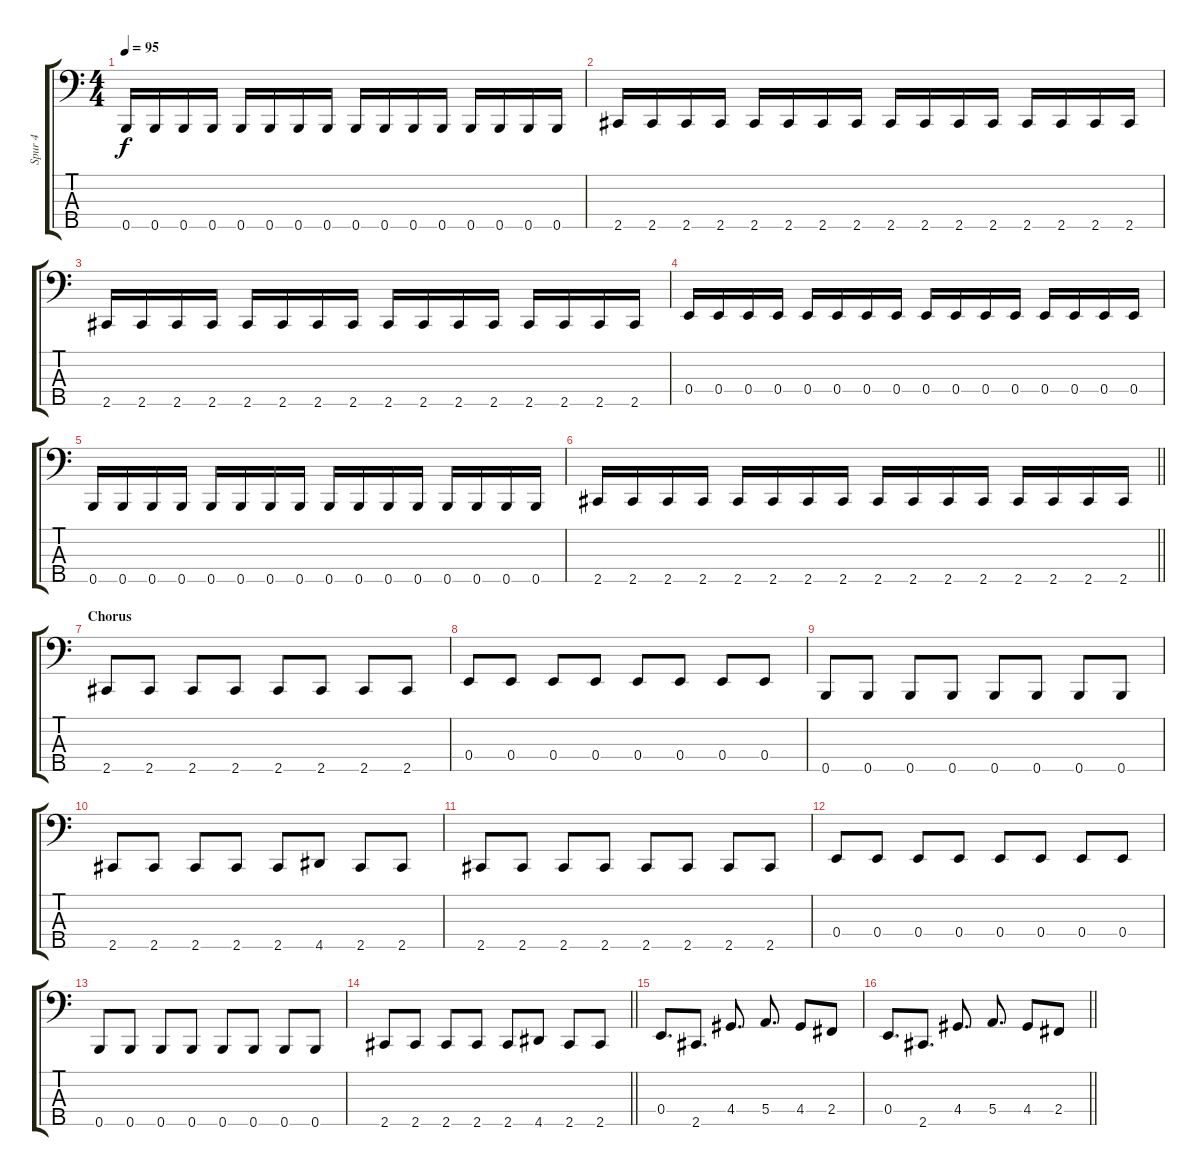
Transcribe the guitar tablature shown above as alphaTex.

\track ("Spur 4" "Spur 4") {instrument electricbasspick}
\staff {score tabs}
\tuning (G2 D2 A1 E1 B0) {hide}
\ts (4 4)
\tempo 95
\clef f4
\ks c
0.5.16{dy f} 0.5.16 0.5.16 0.5.16 0.5.16 0.5.16 0.5.16 0.5.16 0.5.16 0.5.16 0.5.16 0.5.16 0.5.16 0.5.16 0.5.16 0.5.16 |
2.5.16 2.5.16 2.5.16 2.5.16 2.5.16 2.5.16 2.5.16 2.5.16 2.5.16 2.5.16 2.5.16 2.5.16 2.5.16 2.5.16 2.5.16 2.5.16 |
2.5.16 2.5.16 2.5.16 2.5.16 2.5.16 2.5.16 2.5.16 2.5.16 2.5.16 2.5.16 2.5.16 2.5.16 2.5.16 2.5.16 2.5.16 2.5.16 |
0.4.16 0.4.16 0.4.16 0.4.16 0.4.16 0.4.16 0.4.16 0.4.16 0.4.16 0.4.16 0.4.16 0.4.16 0.4.16 0.4.16 0.4.16 0.4.16 |
0.5.16 0.5.16 0.5.16 0.5.16 0.5.16 0.5.16 0.5.16 0.5.16 0.5.16 0.5.16 0.5.16 0.5.16 0.5.16 0.5.16 0.5.16 0.5.16 |
\barLineRight lightlight
2.5.16 2.5.16 2.5.16 2.5.16 2.5.16 2.5.16 2.5.16 2.5.16 2.5.16 2.5.16 2.5.16 2.5.16 2.5.16 2.5.16 2.5.16 2.5.16 |
\section ("" "Chorus")
2.5.8 2.5.8 2.5.8 2.5.8 2.5.8 2.5.8 2.5.8 2.5.8 |
0.4.8 0.4.8 0.4.8 0.4.8 0.4.8 0.4.8 0.4.8 0.4.8 |
0.5.8 0.5.8 0.5.8 0.5.8 0.5.8 0.5.8 0.5.8 0.5.8 |
2.5.8 2.5.8 2.5.8 2.5.8 2.5.8 4.5.8 2.5.8 2.5.8 |
2.5.8 2.5.8 2.5.8 2.5.8 2.5.8 2.5.8 2.5.8 2.5.8 |
0.4.8 0.4.8 0.4.8 0.4.8 0.4.8 0.4.8 0.4.8 0.4.8 |
0.5.8 0.5.8 0.5.8 0.5.8 0.5.8 0.5.8 0.5.8 0.5.8 |
\barLineRight lightlight
2.5.8 2.5.8 2.5.8 2.5.8 2.5.8 4.5.8 2.5.8 2.5.8 |
0.4.8{d} 2.5.8{d} 4.4.8{d} 5.4.8{d} 4.4.8 2.4.8 |
\barLineRight lightlight
0.4.8{d} 2.5.8{d} 4.4.8{d} 5.4.8{d} 4.4.8 2.4.8
